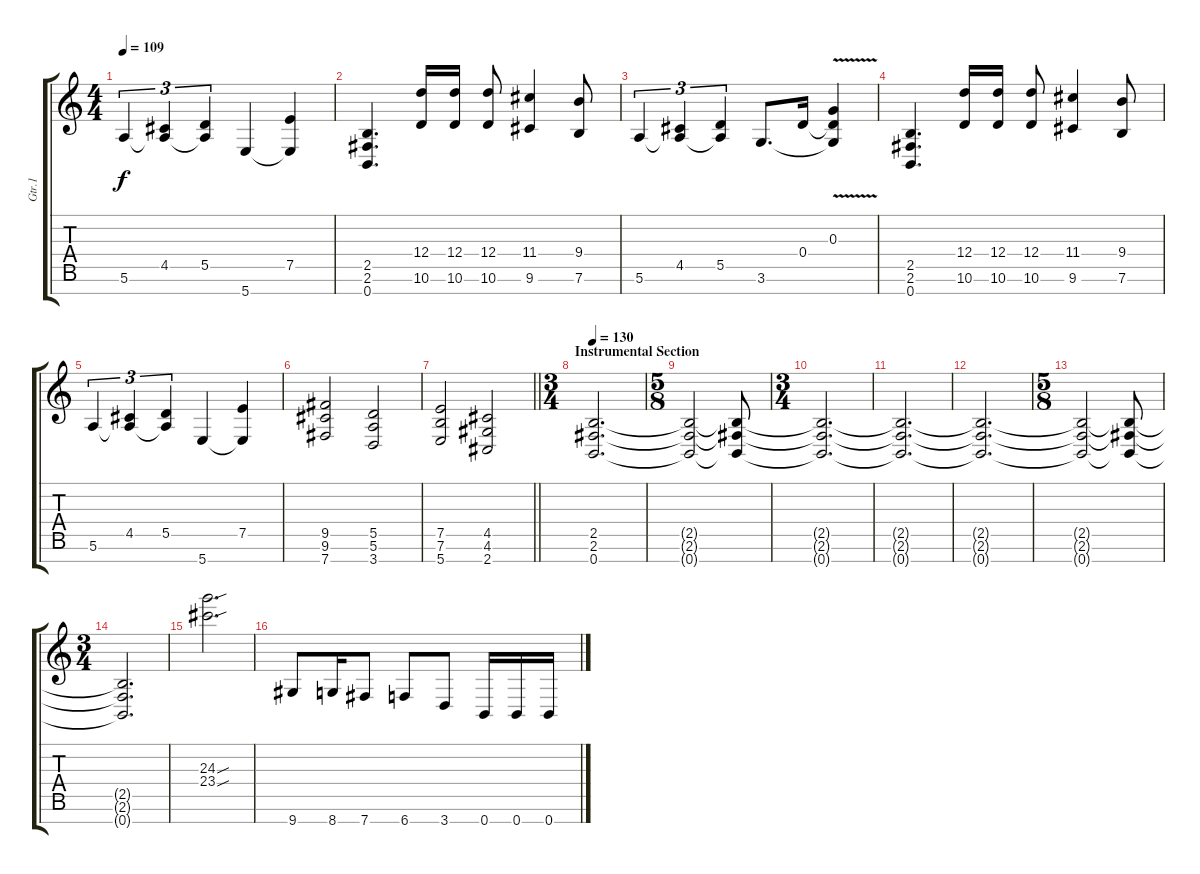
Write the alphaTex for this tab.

\track ("Gtr.1" "Gtr.1") {instrument distortionguitar}
\staff {score tabs}
\tuning (E4 B3 G3 D3 A2 E2 B1) {hide}
\ts (4 4)
\tempo 109
\clef g2
\ks c
5.6.4{tu (3 2) dy f} (4.5 5.6{t}).4{tu (3 2)} (5.5 5.6{t}).4{tu (3 2)} 5.7.4 (7.5 5.7{t}).4 |
(2.5 2.6 0.7).4{d} (12.4 10.6).16 (12.4 10.6).16 (12.4 10.6).8 (11.4 9.6).4 (9.4 7.6).8 |
5.6.4{tu (3 2)} (4.5 5.6{t}).4{tu (3 2)} (5.5 5.6{t}).4{tu (3 2)} 3.6.8{d} 0.4.16 (0.3{v} 0.4{t} 3.6{t}).4 |
(2.5 2.6 0.7).4{d} (12.4 10.6).16 (12.4 10.6).16 (12.4 10.6).8 (11.4 9.6).4 (9.4 7.6).8 |
5.6.4{tu (3 2)} (4.5 5.6{t}).4{tu (3 2)} (5.5 5.6{t}).4{tu (3 2)} 5.7.4 (7.5 5.7{t}).4 |
(9.5 9.6 7.7).2 (5.5 5.6 3.7).2 |
\barLineRight lightlight
(7.5 7.6 5.7).2 (4.5 4.6 2.7).2 |
\ts (3 4)
\section ("" "Instrumental Section")
\tempo 130
(2.5 2.6 0.7).2{d} |
\ts (5 8)
(2.5{t} 2.6{t} 0.7{t}).2 (2.5{t} 2.6{t} 0.7{t}).8 |
\ts (3 4)
(2.5{t} 2.6{t} 0.7{t}).2{d} |
(2.5{t} 2.6{t} 0.7{t}).2{d} |
(2.5{t} 2.6{t} 0.7{t}).2{d} |
\ts (5 8)
(2.5{t} 2.6{t} 0.7{t}).2 (2.5{t} 2.6{t} 0.7{t}).8 |
\ts (3 4)
(2.5{t} 2.6{t} 0.7{t}).2{d} |
(24.3{sou} 23.4{sou}).2{d} |
9.7.8 8.7.16 7.7.8 6.7.8 3.7.8 0.7.16 0.7.16 0.7.16
